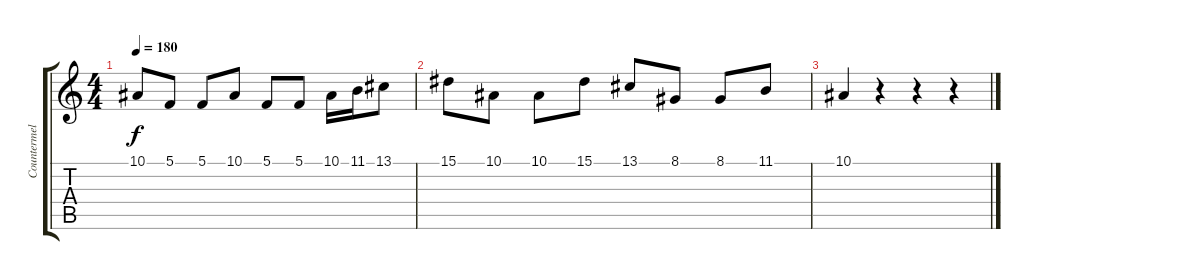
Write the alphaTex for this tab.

\track ("Countermelody" "Countermel") {instrument shamisen}
\staff {score tabs}
\tuning (C4 G3 Eb3 Bb2 F2 C2) {hide}
\ts (4 4)
\tempo 180
\clef g2
\ks c
10.1.8{dy f} 5.1.8 5.1.8 10.1.8 5.1.8 5.1.8 10.1.16 11.1.16 13.1.8 |
15.1.8 10.1.8 10.1.8 15.1.8 13.1.8 8.1.8 8.1.8 11.1.8 |
10.1.4 r.4 r.4 r.4
